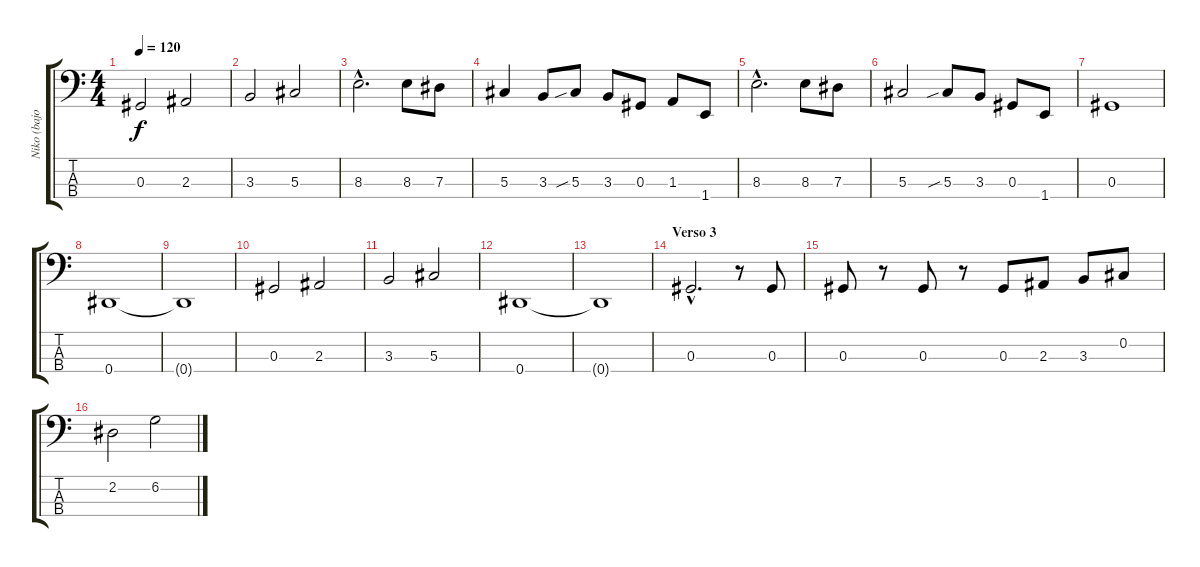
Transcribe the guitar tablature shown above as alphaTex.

\track ("Niko (bajo)" "Niko (bajo") {instrument electricbassfinger}
\staff {score tabs}
\tuning (Gb2 Db2 Ab1 Eb1) {hide}
\ts (4 4)
\tempo 120
\clef f4
\ks c
0.3.2{dy f} 2.3.2 |
3.3.2 5.3.2 |
8.3{hac}.2{d} 8.3.8 7.3.8 |
5.3.4 3.3.8 5.3{sib}.8 3.3.8 0.3.8 1.3.8 1.4.8 |
8.3{hac}.2{d} 8.3.8 7.3.8 |
5.3.2 5.3{sib}.8 3.3.8 0.3.8 1.4.8 |
0.3.1 |
0.4.1 |
0.4{t}.1 |
0.3.2 2.3.2 |
3.3.2 5.3.2 |
0.4.1 |
0.4{t}.1 |
\section ("" "Verso 3")
0.3{hac}.2{d} r.8 0.3.8 |
0.3.8 r.8 0.3.8 r.8 0.3.8 2.3.8 3.3.8 0.2.8 |
2.2.2 6.2.2
